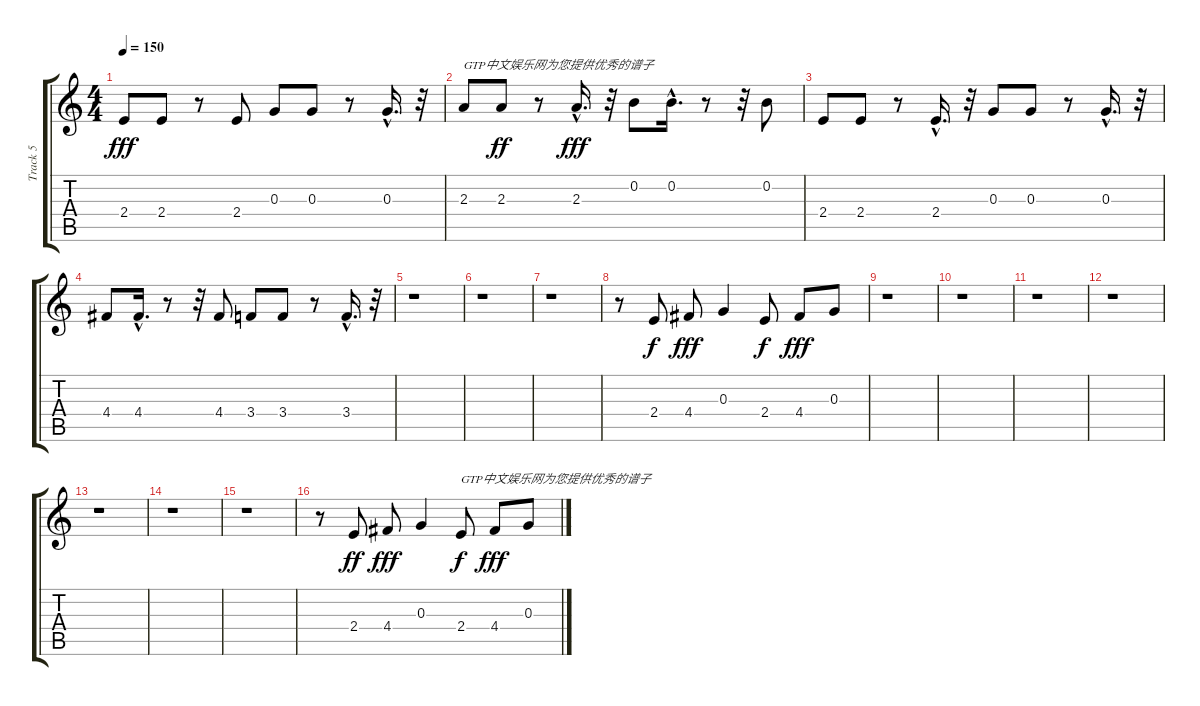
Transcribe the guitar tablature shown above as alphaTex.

\track ("Track 5" "Track 5") {instrument distortionguitar}
\staff {score tabs}
\tuning (E4 B3 G3 D3 A2 E2) {hide}
\ts (4 4)
\tempo 150
\clef g2
\ks c
2.4.8{dy fff} 2.4.8 r.8 2.4.8 0.3.8 0.3.8 r.8 0.3{hac}.16{d} r.32 |
2.3.8{txt "GTP中文娱乐网为您提供优秀的谱子"} 2.3.8{dy ff} r.8 2.3{hac}.16{d dy fff} r.32 0.2.8 0.2{hac}.16{d} r.8 r.32 0.2.8 |
2.4.8 2.4.8 r.8 2.4{hac}.16{d} r.32 0.3.8 0.3.8 r.8 0.3{hac}.16{d} r.32 |
4.4.8 4.4{hac}.16{d} r.8 r.32 4.4.8 3.4.8 3.4.8 r.8 3.4{hac}.16{d} r.32 |
r.1 |
r.1 |
r.1 |
r.8 2.4.8{dy f} 4.4.8{dy fff} 0.3.4 2.4.8{dy f} 4.4.8{dy fff} 0.3.8 |
r.1 |
r.1 |
r.1 |
r.1 |
r.1 |
r.1 |
r.1 |
r.8 2.4.8{dy ff} 4.4.8{dy fff} 0.3.4 2.4.8{txt "GTP中文娱乐网为您提供优秀的谱子" dy f} 4.4.8{dy fff} 0.3.8
